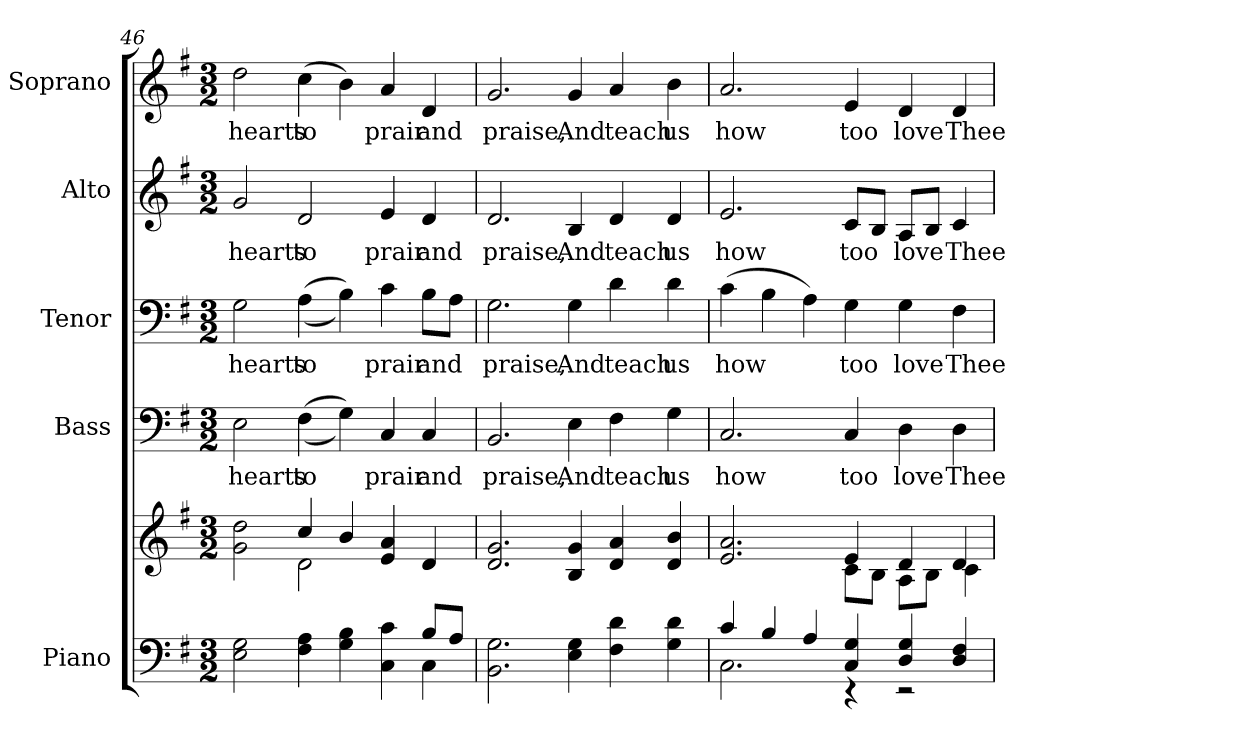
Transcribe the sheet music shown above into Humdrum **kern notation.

**kern	**kern	**kern	**text	**kern	**text	**kern	**text	**kern	**text
*part5	*part5	*part4	*part4	*part3	*part3	*part2	*part2	*part1	*part1
*staff6	*staff5	*staff4	*staff4	*staff3	*staff3	*staff2	*staff2	*staff1	*staff1
*I"Piano	*	*I"Bass	*	*I"Tenor	*	*I"Alto	*	*I"Soprano	*
*I'Pno.	*	*I'B.	*	*I'T.	*	*I'A.	*	*I'S.	*
*clefF4	*clefG2	*clefF4	*	*clefF4	*	*clefG2	*	*clefG2	*
*k[f#]	*k[f#]	*k[f#]	*	*k[f#]	*	*k[f#]	*	*k[f#]	*
*G:	*G:	*G:	*	*G:	*	*G:	*	*G:	*
*M3/2	*M3/2	*M3/2	*	*M3/2	*	*M3/2	*	*M3/2	*
=46	=46	=46	=46	=46	=46	=46	=46	=46	=46
*^	*^	*	*	*	*	*	*	*	*
!	!	!	!	!	!LO:LY:b:color=#000000	!	!	!	!	!	!
!	!	!	!	!	!	!	!LO:LY:b:color=#000000	!	!	!	!
!	!	!	!	!	!	!	!	!	!LO:LY:b:color=#000000	!	!
!	!	!	!	!	!	!	!	!	!	!	!LO:LY:b:color=#000000
2Ei\ 2Gi	1ryy	2gi\ 2ddi	2ryy	2Ei\	hearts	2Gi\	hearts	2gi/	hearts	2ddi\	hearts
!	!	!	!	!	!LO:LY:b:color=#000000	!	!	!	!	!	!
!	!	!	!	!	!	!	!LO:LY:b:color=#000000	!	!	!	!
!	!	!	!	!	!	!	!	!	!LO:LY:b:color=#000000	!	!
!	!	!	!	!	!	!	!	!	!	!	!LO:LY:b:color=#000000
4F#i\ 4Ai	.	4cci/	2di\	((4F#i\	to	((4Ai\	to	2di/	to	(4cci\	to
4Gi\ 4Bi	.	4bi/	.	4Gi\))	.	4Bi\))	.	.	.	4bi\)	.
!	!	!	!	!	!LO:LY:b:color=#000000	!	!	!	!	!	!
!	!	!	!	!	!	!	!LO:LY:b:color=#000000	!	!	!	!
!	!	!	!	!	!	!	!	!	!LO:LY:b:color=#000000	!	!
!	!	!	!	!	!	!	!	!	!	!	!LO:LY:b:color=#000000
4Ci\ 4ci	4ryy	4ei/ 4ai	2ryy	4Ci/	prair	4ci\	prair	4ei/	prair	4ai/	prair
!	!	!	!	!	!LO:LY:b:color=#000000	!	!	!	!	!	!
!	!	!	!	!	!	!	!LO:LY:b:color=#000000	!	!	!	!
!	!	!	!	!	!	!	!	!	!LO:LY:b:color=#000000	!	!
!	!	!	!	!	!	!	!	!	!	!	!LO:LY:b:color=#000000
8Bi/L	4Ci\	4di/	.	4Ci/	and	8Bi\L	and	4di/	and	4di/	and
8Ai/J	.	.	.	.	.	8Ai\J	.	.	.	.	.
*v	*v	*	*	*	*	*	*	*	*	*	*
*	*v	*v	*	*	*	*	*	*	*	*
!!LO:PB:g=z
=47	=47	=47	=47	=47	=47	=47	=47	=47	=47
!	!	!	!LO:LY:b:color=#000000	!	!	!	!	!	!
!	!	!	!	!	!LO:LY:b:color=#000000	!	!	!	!
!	!	!	!	!	!	!	!LO:LY:b:color=#000000	!	!
!	!	!	!	!	!	!	!	!	!LO:LY:b:color=#000000
2.BBi\ 2.Gi	2.di/ 2.gi	2.BBi/	praise,	2.Gi\	praise,	2.di/	praise,	2.gi/	praise,
!	!	!	!LO:LY:b:color=#000000	!	!	!	!	!	!
!	!	!	!	!	!LO:LY:b:color=#000000	!	!	!	!
!	!	!	!	!	!	!	!LO:LY:b:color=#000000	!	!
!	!	!	!	!	!	!	!	!	!LO:LY:b:color=#000000
4Ei\ 4Gi	4Bi/ 4gi	4Ei\	And	4Gi\	And	4Bi/	And	4gi/	And
!	!	!	!LO:LY:b:color=#000000	!	!	!	!	!	!
!	!	!	!	!	!LO:LY:b:color=#000000	!	!	!	!
!	!	!	!	!	!	!	!LO:LY:b:color=#000000	!	!
!	!	!	!	!	!	!	!	!	!LO:LY:b:color=#000000
4F#i\ 4di	4di/ 4ai	4F#i\	teach	4di\	teach	4di/	teach	4ai/	teach
!	!	!	!LO:LY:b:color=#000000	!	!	!	!	!	!
!	!	!	!	!	!LO:LY:b:color=#000000	!	!	!	!
!	!	!	!	!	!	!	!LO:LY:b:color=#000000	!	!
!	!	!	!	!	!	!	!	!	!LO:LY:b:color=#000000
4Gi\ 4di	4di/ 4bi	4Gi\	us	4di\	us	4di/	us	4bi\	us
=48	=48	=48	=48	=48	=48	=48	=48	=48	=48
*^	*^	*	*	*	*	*	*	*	*
!	!	!	!	!	!LO:LY:b:color=#000000	!	!	!	!	!	!
!	!	!	!	!	!	!	!LO:LY:b:color=#000000	!	!	!	!
!	!	!	!	!	!	!	!	!	!LO:LY:b:color=#000000	!	!
!	!	!	!	!	!	!	!	!	!	!	!LO:LY:b:color=#000000
4ci/	2.Ci\	2.ei/ 2.ai	2ryy	2.Ci/	how	(4ci\	how	2.ei/	how	2.ai/	how
4Bi/	.	.	.	.	.	4Bi\	.	.	.	.	.
4Ai/	.	.	4ryy	.	.	4Ai\)	.	.	.	.	.
!	!	!	!	!	!LO:LY:b:color=#000000	!	!	!	!	!	!
!	!	!	!	!	!	!	!LO:LY:b:color=#000000	!	!	!	!
!	!	!	!	!	!	!	!	!	!LO:LY:b:color=#000000	!	!
!	!	!	!	!	!	!	!	!	!	!	!LO:LY:b:color=#000000
4Ci/ 4Gi	4r	4ei/	8ci\L	4Ci/	too	4Gi\	too	8ci/L	too	4ei/	too
.	.	.	8Bi\J	.	.	.	.	8Bi/J	.	.	.
!	!	!	!	!	!LO:LY:b:color=#000000	!	!	!	!	!	!
!	!	!	!	!	!	!	!LO:LY:b:color=#000000	!	!	!	!
!	!	!	!	!	!	!	!	!	!LO:LY:b:color=#000000	!	!
!	!	!	!	!	!	!	!	!	!	!	!LO:LY:b:color=#000000
4Di/ 4Gi	2r	4di/	8Ai\L	4Di\	love	4Gi\	love	8Ai/L	love	4di/	love
.	.	.	8Bi\J	.	.	.	.	8Bi/J	.	.	.
!	!	!	!	!	!LO:LY:b:color=#000000	!	!	!	!	!	!
!	!	!	!	!	!	!	!LO:LY:b:color=#000000	!	!	!	!
!	!	!	!	!	!	!	!	!	!LO:LY:b:color=#000000	!	!
!	!	!	!	!	!	!	!	!	!	!	!LO:LY:b:color=#000000
4Di/ 4F#i	.	4di/	4ci\	4Di\	Thee	4F#i\	Thee	4ci/	Thee	4di/	Thee
*v	*v	*	*	*	*	*	*	*	*	*	*
*	*v	*v	*	*	*	*	*	*	*	*
=	=	=	=	=	=	=	=	=	=
*-	*-	*-	*-	*-	*-	*-	*-	*-	*-
